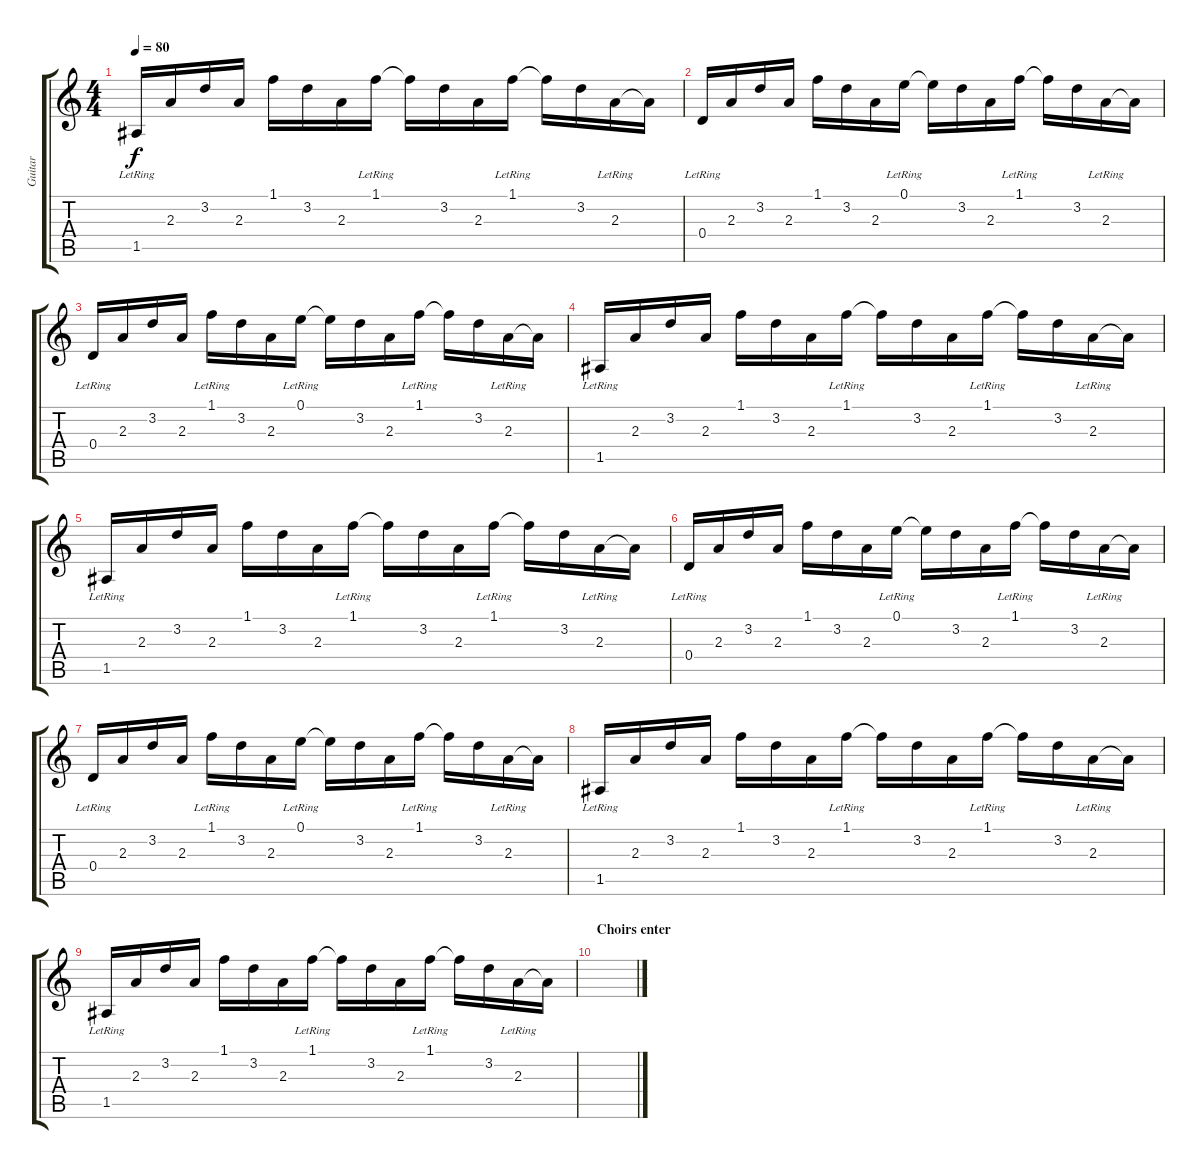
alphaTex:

\track ("Guitar" "Guitar") {instrument acousticguitarsteel}
\staff {score tabs}
\tuning (E4 B3 G3 D3 A2 E2) {hide}
\ts (4 4)
\tempo 80
\clef g2
\ks c
1.5{lr}.16{dy f} 2.3.16 3.2.16 2.3.16 1.1.16 3.2.16 2.3.16 1.1{lr}.16 1.1{t}.16 3.2.16 2.3.16 1.1{lr}.16 1.1{t}.16 3.2.16 2.3{lr}.16 2.3{t}.16 |
0.4{lr}.16 2.3.16 3.2.16 2.3.16 1.1.16 3.2.16 2.3.16 0.1{lr}.16 0.1{t}.16 3.2.16 2.3.16 1.1{lr}.16 1.1{t}.16 3.2.16 2.3{lr}.16 2.3{t}.16 |
0.4{lr}.16 2.3.16 3.2.16 2.3.16 1.1{lr}.16 3.2.16 2.3.16 0.1{lr}.16 0.1{t}.16 3.2.16 2.3.16 1.1{lr}.16 1.1{t}.16 3.2.16 2.3{lr}.16 2.3{t}.16 |
1.5{lr}.16 2.3.16 3.2.16 2.3.16 1.1.16 3.2.16 2.3.16 1.1{lr}.16 1.1{t}.16 3.2.16 2.3.16 1.1{lr}.16 1.1{t}.16 3.2.16 2.3{lr}.16 2.3{t}.16 |
1.5{lr}.16 2.3.16 3.2.16 2.3.16 1.1.16 3.2.16 2.3.16 1.1{lr}.16 1.1{t}.16 3.2.16 2.3.16 1.1{lr}.16 1.1{t}.16 3.2.16 2.3{lr}.16 2.3{t}.16 |
0.4{lr}.16 2.3.16 3.2.16 2.3.16 1.1.16 3.2.16 2.3.16 0.1{lr}.16 0.1{t}.16 3.2.16 2.3.16 1.1{lr}.16 1.1{t}.16 3.2.16 2.3{lr}.16 2.3{t}.16 |
0.4{lr}.16 2.3.16 3.2.16 2.3.16 1.1{lr}.16 3.2.16 2.3.16 0.1{lr}.16 0.1{t}.16 3.2.16 2.3.16 1.1{lr}.16 1.1{t}.16 3.2.16 2.3{lr}.16 2.3{t}.16 |
1.5{lr}.16 2.3.16 3.2.16 2.3.16 1.1.16 3.2.16 2.3.16 1.1{lr}.16 1.1{t}.16 3.2.16 2.3.16 1.1{lr}.16 1.1{t}.16 3.2.16 2.3{lr}.16 2.3{t}.16 |
1.5{lr}.16 2.3.16 3.2.16 2.3.16 1.1.16 3.2.16 2.3.16 1.1{lr}.16 1.1{t}.16 3.2.16 2.3.16 1.1{lr}.16 1.1{t}.16 3.2.16 2.3{lr}.16 2.3{t}.16 |
\section ("" "Choirs enter")
